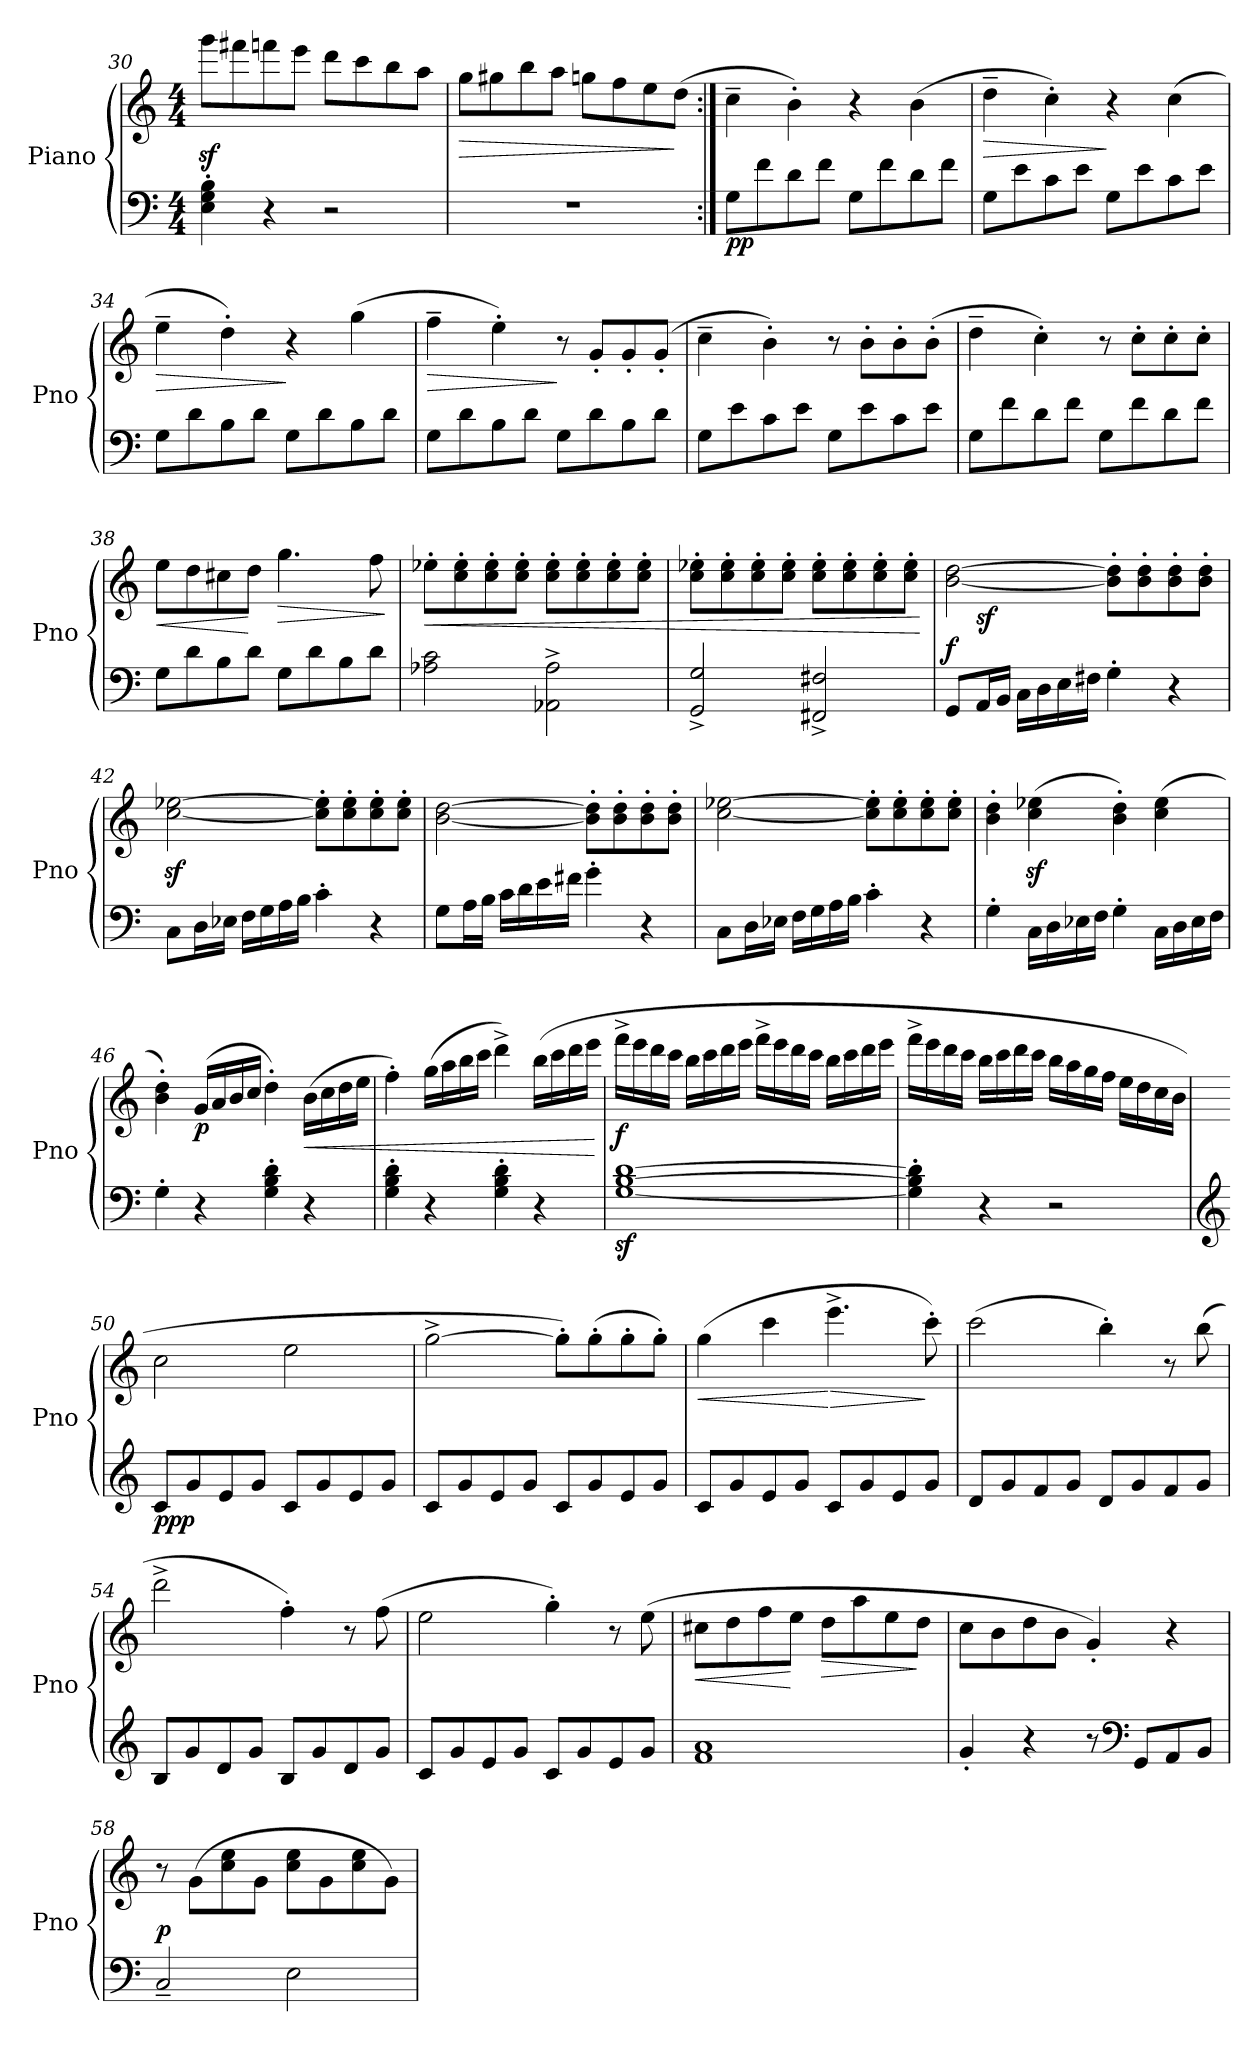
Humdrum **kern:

**kern	**kern	**dynam
*part1	*part1	*part1
*staff2	*staff1	*staff1/2
*I"Piano	*	*
*I'Pno	*	*
*clefF4	*clefG2	*
*k[]	*k[]	*
*M4/4	*M4/4	*
=30	=30	=30
4E\' 4G\' 4B\'	8gggz<\L	.
.	8fff#X\	.
4r	8fffn\	.
.	8eee\J	.
2r	8ddd\L	.
.	8ccc\	.
.	8bb\	.
.	8aa\J	.
=31	=31	=31
!	!	!LO:HP:b
1r	8gg\L	>
.	8gg#X\	.
.	8bb\	.
.	8aa\J	.
.	8ggn\L	.
.	8ff\	.
.	8ee\	.
.	(>8dd\J	]
!!LO:PB:g=z
=32:|!	=32:|!	=32:|!
!	!	!LO:DY:b=2
8G\L	4cc~\	pp
8f\	.	.
8d\	4b'\)	.
8f\J	.	.
8G\L	4r	.
8f\	.	.
8d\	(>4b\	.
8f\J	.	.
=33	=33	=33
!	!	!LO:HP:b
8G\L	4dd~\	>
8e\	.	.
8c\	4cc'\)	.
8e\J	.	.
8G\L	4r	]
8e\	.	.
8c\	(>4cc\	.
8e\J	.	.
=34	=34	=34
!	!	!LO:HP:b
8G\L	4ee~\	>
8d\	.	.
8B\	4dd'\)	.
8d\J	.	.
8G\L	4r	]
8d\	.	.
8B\	(>4gg\	.
8d\J	.	.
=35	=35	=35
!	!	!LO:HP:b
8G\L	4ff~\	>
8d\	.	.
8B\	4ee'\)	.
8d\J	.	.
8G\L	8r	]
8d\	8g'/L	.
8B\	8g'/	.
8d\J	(>8g'/J	.
=36	=36	=36
8G\L	4cc~\	.
8e\	.	.
8c\	4b'\)	.
8e\J	.	.
8G\L	8r	.
8e\	8b'\L	.
8c\	8b'\	.
8e\J	(>8b'\J	.
=37	=37	=37
8G\L	4dd~\	.
8f\	.	.
8d\	4cc'\)	.
8f\J	.	.
8G\L	8r	.
8f\	8cc'\L	.
8d\	8cc'\	.
8f\J	8cc'\J	.
!!LO:LB:g=z
=38	=38	=38
!	!	!LO:HP:b
8G\L	8ee\L	<
8d\	8dd\	.
8B\	8cc#X\	.
8d\J	8dd\J	[
!	!	!LO:HP:b
8G\L	4.gg\	>
8d\	.	.
8B\	.	.
8d\J	8ff\	.
.	.	]
=39	=39	=39
!	!	!LO:HP:b
2A-X\ 2c\	8ee-X'\L	<
.	8cc\' 8ee-\'	.
.	8cc\' 8ee-\'	.
.	8cc\' 8ee-\'J	.
2AA-X\^ 2A-\^	8cc\' 8ee-\'L	.
.	8cc\' 8ee-\'	.
.	8cc\' 8ee-\'	.
.	8cc\' 8ee-\'J	.
=40	=40	=40
2GG/^ 2G/^	8cc\' 8ee-X\'L	.
.	8cc\' 8ee-\'	.
.	8cc\' 8ee-\'	.
.	8cc\' 8ee-\'J	.
2FF#X/^ 2F#X/^	8cc\' 8ee-\'L	.
.	8cc\' 8ee-\'	.
.	8cc\' 8ee-\'	.
.	8cc\' 8ee-\'J	.
.	.	[
=41	=41	=41
!	!	!LO:DY:a=2
*	*^	*
8GG/L	[2b\ [2dd\	8ryy	f
!	!	!	!LO:DY:b
16AA/L	.	2..ryy	sf
16BB/JJ	.	.	.
16C\LL	.	.	.
16D\	.	.	.
16E\	.	.	.
16F#X\JJ	.	.	.
4G'\	8b\]' 8dd\]'L	.	.
.	8b\' 8dd\'	.	.
4r	8b\' 8dd\'	.	.
.	8b\' 8dd\'J	.	.
*	*v	*v	*
=42	=42	=42
8C\L	[2cc\z< [2ee-X\z<	.
16D\L	.	.
16E-X\JJ	.	.
16F\LL	.	.
16G\	.	.
16A\	.	.
16B\JJ	.	.
4c'\	8cc\]' 8ee-\]'L	.
.	8cc\' 8ee-\'	.
4r	8cc\' 8ee-\'	.
.	8cc\' 8ee-\'J	.
!!LO:LB:g=z
=43	=43	=43
8G\L	[2b\ [2dd\	.
16A\L	.	.
16B\JJ	.	.
16c\LL	.	.
16d\	.	.
16e\	.	.
16f#X\JJ	.	.
4g'\	8b\]' 8dd\]'L	.
.	8b\' 8dd\'	.
4r	8b\' 8dd\'	.
.	8b\' 8dd\'J	.
=44	=44	=44
8C\L	[2cc\ [2ee-X\	.
16D\L	.	.
16E-X\JJ	.	.
16F\LL	.	.
16G\	.	.
16A\	.	.
16B\JJ	.	.
4c'\	8cc\]' 8ee-\]'L	.
.	8cc\' 8ee-\'	.
4r	8cc\' 8ee-\'	.
.	8cc\' 8ee-\'J	.
=45	=45	=45
4G'\	4b\' 4dd\'	.
16C\LL	(>4cc\z< 4ee-X\z<	.
16D\	.	.
16E-X\	.	.
16F\JJ	.	.
4G'\	4b\' 4dd\')	.
16C\LL	(>4cc\ 4ee-\	.
16D\	.	.
16E-\	.	.
16F\JJ	.	.
=46	=46	=46
4G'\	4b\' 4dd\')	.
!	!	!LO:DY:b
4r	(>16g/LL	p
.	16a/	.
.	16b/	.
.	16cc/JJ	.
4G\' 4B\' 4d\'	4dd'\)	.
!	!	!LO:HP:b
4r	(>16b\LL	<
.	16cc\	.
.	16dd\	.
.	16ee\JJ	.
=47	=47	=47
4G\' 4B\' 4d\'	4ff'\)	.
4r	(>16gg\LL	.
.	16aa\	.
.	16bb\	.
.	16ccc\JJ	.
4G\' 4B\' 4d\'	4ddd^\)	.
4r	(>16bb\LL	.
.	16ccc\	.
.	16ddd\	.
.	16eee\JJ	.
.	.	[
!!LO:LB:g=z
=48	=48	=48
!	!	!LO:DY:b
[1Gz< [1Bz< [1dz<	16fff^\LL	f
.	16eee\	.
.	16ddd\	.
.	16ccc\JJ	.
.	16bb\LL	.
.	16ccc\	.
.	16ddd\	.
.	16eee\JJ	.
.	16fff^\LL	.
.	16eee\	.
.	16ddd\	.
.	16ccc\JJ	.
.	16bb\LL	.
.	16ccc\	.
.	16ddd\	.
.	16eee\JJ	.
=49	=49	=49
4G\]' 4B\]' 4d\]'	16fff^\LL	.
.	16eee\	.
.	16ddd\	.
.	16ccc\JJ	.
4r	16bb\LL	.
.	16ccc\	.
.	16ddd\	.
.	16ccc\JJ	.
2r	16bb\LL	.
.	16aa\	.
.	16gg\	.
.	16ff\JJ	.
.	16ee\LL	.
.	16dd\	.
.	16cc\	.
.	16b\JJ	.
=50	=50	=50
*clefG2	*	*
!	!	!LO:DY:b=2
!	!	!LO:DY:n=1:b
8c/L	2cc\	pp p
8g/	.	.
8e/	.	.
8g/J	.	.
8c/L	2ee\	.
8g/	.	.
8e/	.	.
8g/J	.	.
=51	=51	=51
8c/L	[2gg^\	.
8g/	.	.
8e/	.	.
8g/J	.	.
8c/L	8gg'\L])	.
8g/	(>8gg'\	.
8e/	8gg'\	.
8g/J	8gg'\J)	.
!!LO:LB:g=z
=52	=52	=52
!	!	!LO:HP:b
8c/L	(>4gg\	<
8g/	.	.
8e/	4ccc\	.
8g/J	.	.
!	!	!LO:HP:n=1:b
8c/L	4.eee^\	[ >
8g/	.	.
8e/	.	.
8g/J	8ccc'\)	]
=53	=53	=53
8d/L	(>2ccc\	.
8g/	.	.
8f/	.	.
8g/J	.	.
8d/L	4bb'\)	.
8g/	.	.
8f/	8r	.
8g/J	(>8bb\	.
=54	=54	=54
8B/L	2ddd^\	.
8g/	.	.
8d/	.	.
8g/J	.	.
8B/L	4ff'\)	.
8g/	.	.
8d/	8r	.
8g/J	(>8ff\	.
=55	=55	=55
8c/L	2ee\	.
8g/	.	.
8e/	.	.
8g/J	.	.
8c/L	4gg'\)	.
8g/	.	.
8e/	8r	.
8g/J	(>8ee\	.
=56	=56	=56
!	!	!LO:HP:b
1f 1a	8cc#X\L	<
.	8dd\	.
.	8ff\	.
.	8ee\J	[
!	!	!LO:HP:b
.	8dd\L	>
.	8aa\	.
.	8ee\	.
.	8dd\J	]
=57	=57	=57
4g'/	8cc\L	.
.	8b\	.
4r	8dd\	.
.	8b\J	.
8r	4g'/)	.
*clefF4	*	*
8GG/L	.	.
8AA/	4r	.
8BB/J	.	.
=58	=58	=58
!	!	!LO:DY:a=2
2C~/	8r	p
.	(>8g\L	.
.	8cc\ 8ee\	.
.	8g\J	.
2E\	8cc\ 8ee\L	.
.	8g\	.
.	8cc\ 8ee\	.
.	8g\J)	.
=	=	=
*-	*-	*-
